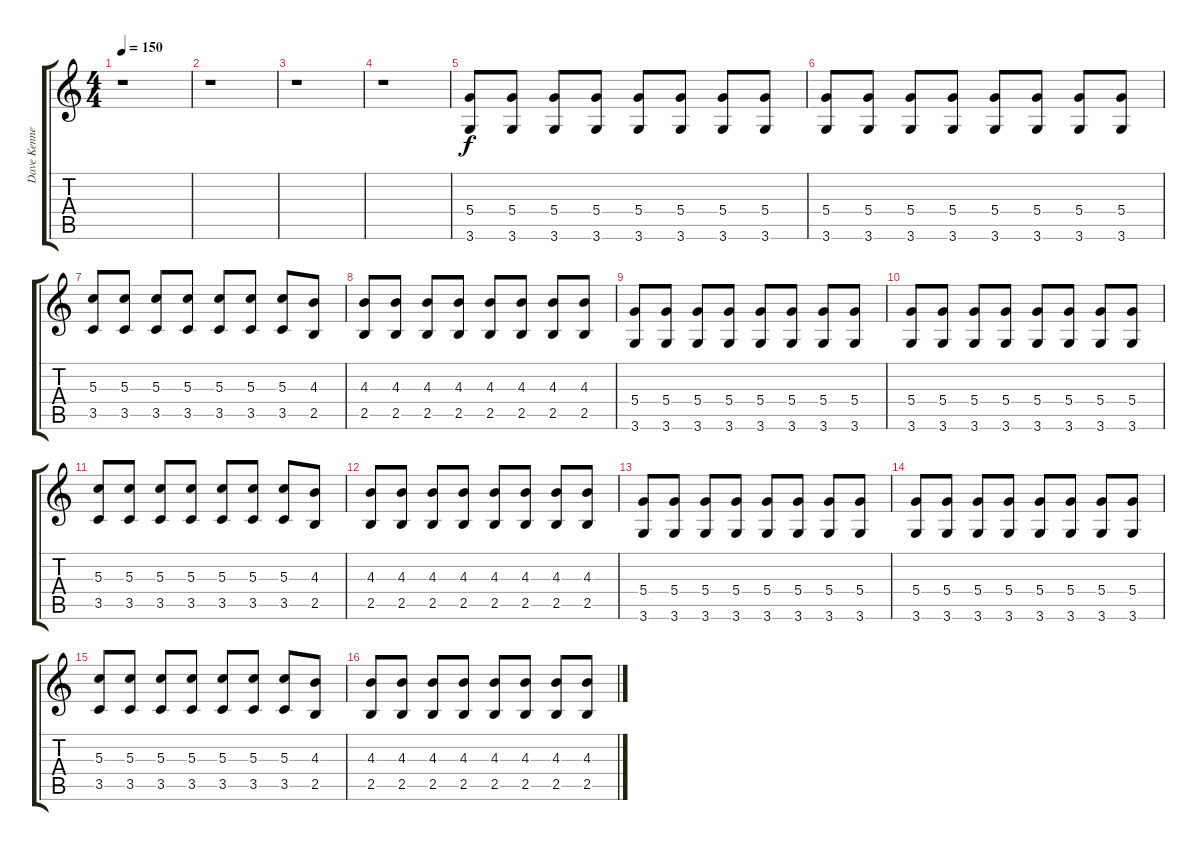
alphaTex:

\track ("Dave Kennedy (Guitar)" "Dave Kenne") {instrument electricguitarclean}
\staff {score tabs}
\tuning (E4 B3 G3 D3 A2 E2) {hide}
\ts (4 4)
\tempo 150
\clef g2
\ks c
r.1{dy f instrument electricguitarclean} |
r.1 |
r.1 |
r.1 |
(5.4 3.6).8 (5.4 3.6).8 (5.4 3.6).8 (5.4 3.6).8 (5.4 3.6).8 (5.4 3.6).8 (5.4 3.6).8 (5.4 3.6).8 |
(5.4 3.6).8 (5.4 3.6).8 (5.4 3.6).8 (5.4 3.6).8 (5.4 3.6).8 (5.4 3.6).8 (5.4 3.6).8 (5.4 3.6).8 |
(5.3 3.5).8 (5.3 3.5).8 (5.3 3.5).8 (5.3 3.5).8 (5.3 3.5).8 (5.3 3.5).8 (5.3 3.5).8 (4.3 2.5).8 |
(4.3 2.5).8 (4.3 2.5).8 (4.3 2.5).8 (4.3 2.5).8 (4.3 2.5).8 (4.3 2.5).8 (4.3 2.5).8 (4.3 2.5).8 |
(5.4 3.6).8 (5.4 3.6).8 (5.4 3.6).8 (5.4 3.6).8 (5.4 3.6).8 (5.4 3.6).8 (5.4 3.6).8 (5.4 3.6).8 |
(5.4 3.6).8 (5.4 3.6).8 (5.4 3.6).8 (5.4 3.6).8 (5.4 3.6).8 (5.4 3.6).8 (5.4 3.6).8 (5.4 3.6).8 |
(5.3 3.5).8 (5.3 3.5).8 (5.3 3.5).8 (5.3 3.5).8 (5.3 3.5).8 (5.3 3.5).8 (5.3 3.5).8 (4.3 2.5).8 |
(4.3 2.5).8 (4.3 2.5).8 (4.3 2.5).8 (4.3 2.5).8 (4.3 2.5).8 (4.3 2.5).8 (4.3 2.5).8 (4.3 2.5).8 |
(5.4 3.6).8 (5.4 3.6).8 (5.4 3.6).8 (5.4 3.6).8 (5.4 3.6).8 (5.4 3.6).8 (5.4 3.6).8 (5.4 3.6).8 |
(5.4 3.6).8 (5.4 3.6).8 (5.4 3.6).8 (5.4 3.6).8 (5.4 3.6).8 (5.4 3.6).8 (5.4 3.6).8 (5.4 3.6).8 |
(5.3 3.5).8 (5.3 3.5).8 (5.3 3.5).8 (5.3 3.5).8 (5.3 3.5).8 (5.3 3.5).8 (5.3 3.5).8 (4.3 2.5).8 |
(4.3 2.5).8 (4.3 2.5).8 (4.3 2.5).8 (4.3 2.5).8 (4.3 2.5).8 (4.3 2.5).8 (4.3 2.5).8 (4.3 2.5).8
